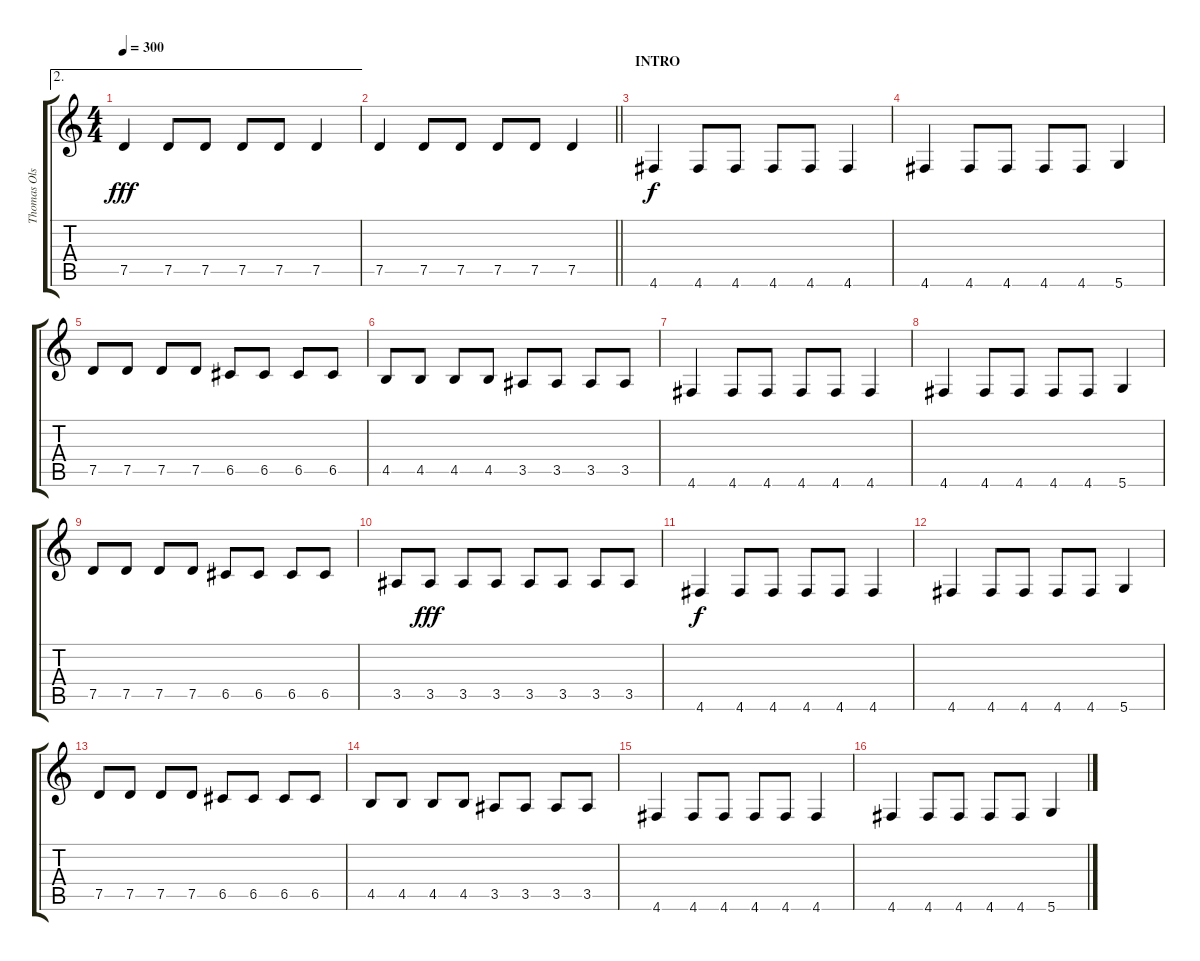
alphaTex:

\track ("Thomas Olsson" "Thomas Ols") {instrument overdrivenguitar}
\staff {score tabs}
\tuning (D4 A3 F3 C3 G2 D2) {hide}
\ae 2
\ts (4 4)
\tempo 300
\clef g2
\ks c
7.5.4{dy fff} 7.5.8 7.5.8 7.5.8 7.5.8 7.5.4 |
\barLineRight lightlight
7.5.4 7.5.8 7.5.8 7.5.8 7.5.8 7.5.4 |
\section ("" "INTRO")
4.6.4{dy f} 4.6.8 4.6.8 4.6.8 4.6.8 4.6.4 |
4.6.4 4.6.8 4.6.8 4.6.8 4.6.8 5.6.4 |
7.5.8 7.5.8 7.5.8 7.5.8 6.5.8 6.5.8 6.5.8 6.5.8 |
4.5.8 4.5.8 4.5.8 4.5.8 3.5.8 3.5.8 3.5.8 3.5.8 |
4.6.4 4.6.8 4.6.8 4.6.8 4.6.8 4.6.4 |
4.6.4 4.6.8 4.6.8 4.6.8 4.6.8 5.6.4 |
7.5.8 7.5.8 7.5.8 7.5.8 6.5.8 6.5.8 6.5.8 6.5.8 |
3.5.8 3.5.8{dy fff} 3.5.8 3.5.8 3.5.8 3.5.8 3.5.8 3.5.8 |
4.6.4{dy f} 4.6.8 4.6.8 4.6.8 4.6.8 4.6.4 |
4.6.4 4.6.8 4.6.8 4.6.8 4.6.8 5.6.4 |
7.5.8 7.5.8 7.5.8 7.5.8 6.5.8 6.5.8 6.5.8 6.5.8 |
4.5.8 4.5.8 4.5.8 4.5.8 3.5.8 3.5.8 3.5.8 3.5.8 |
4.6.4 4.6.8 4.6.8 4.6.8 4.6.8 4.6.4 |
4.6.4 4.6.8 4.6.8 4.6.8 4.6.8 5.6.4
